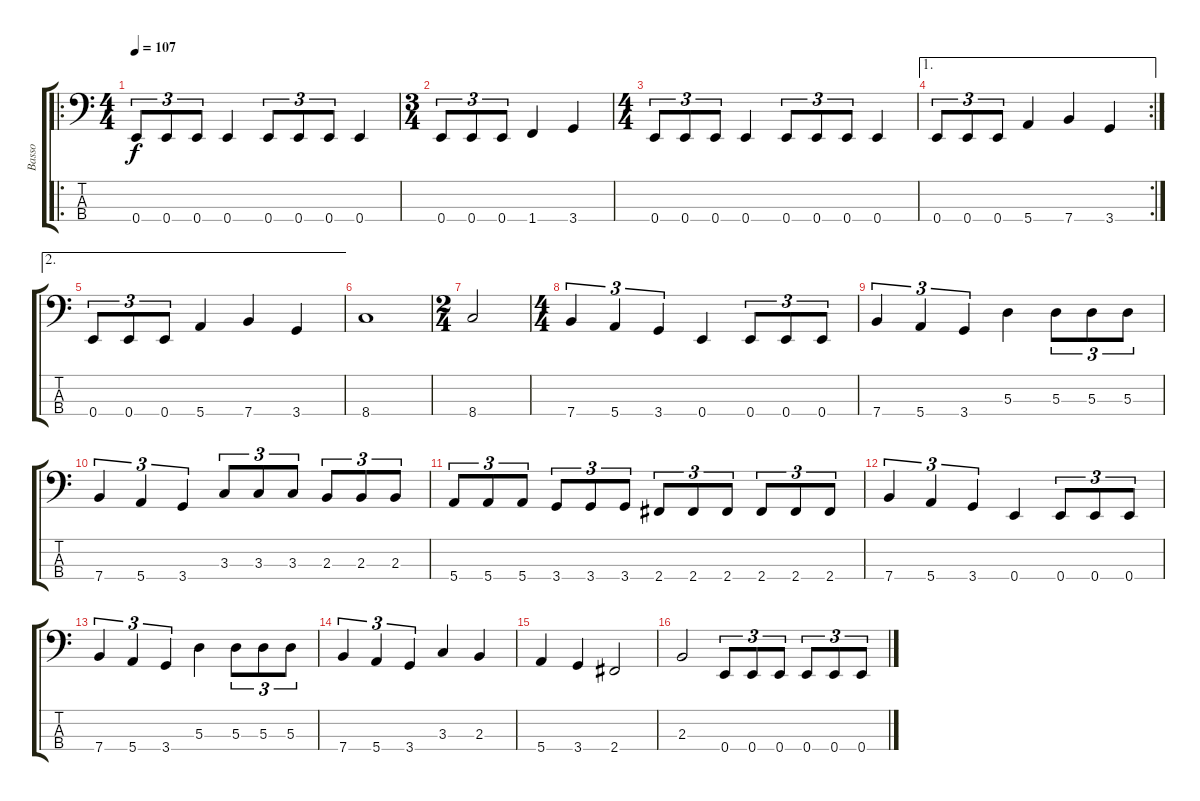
\track ("Basso" "Basso") {instrument electricbassfinger}
\staff {score tabs}
\tuning (G2 D2 A1 E1) {hide}
\ro
\ts (4 4)
\tempo 107
\clef f4
\ks c
0.4.8{tu (3 2) dy f instrument electricbassfinger} 0.4.8{tu (3 2)} 0.4.8{tu (3 2)} 0.4.4 0.4.8{tu (3 2)} 0.4.8{tu (3 2)} 0.4.8{tu (3 2)} 0.4.4 |
\ts (3 4)
0.4.8{tu (3 2)} 0.4.8{tu (3 2)} 0.4.8{tu (3 2)} 1.4.4 3.4.4 |
\ts (4 4)
0.4.8{tu (3 2)} 0.4.8{tu (3 2)} 0.4.8{tu (3 2)} 0.4.4 0.4.8{tu (3 2)} 0.4.8{tu (3 2)} 0.4.8{tu (3 2)} 0.4.4 |
\ae 1
\rc 2
0.4.8{tu (3 2)} 0.4.8{tu (3 2)} 0.4.8{tu (3 2)} 5.4.4 7.4.4 3.4.4 |
\ae 2
0.4.8{tu (3 2)} 0.4.8{tu (3 2)} 0.4.8{tu (3 2)} 5.4.4 7.4.4 3.4.4 |
8.4.1 |
\ts (2 4)
8.4.2 |
\ts (4 4)
7.4.4{tu (3 2)} 5.4.4{tu (3 2)} 3.4.4{tu (3 2)} 0.4.4 0.4.8{tu (3 2)} 0.4.8{tu (3 2)} 0.4.8{tu (3 2)} |
7.4.4{tu (3 2)} 5.4.4{tu (3 2)} 3.4.4{tu (3 2)} 5.3.4 5.3.8{tu (3 2)} 5.3.8{tu (3 2)} 5.3.8{tu (3 2)} |
7.4.4{tu (3 2)} 5.4.4{tu (3 2)} 3.4.4{tu (3 2)} 3.3.8{tu (3 2)} 3.3.8{tu (3 2)} 3.3.8{tu (3 2)} 2.3.8{tu (3 2)} 2.3.8{tu (3 2)} 2.3.8{tu (3 2)} |
5.4.8{tu (3 2)} 5.4.8{tu (3 2)} 5.4.8{tu (3 2)} 3.4.8{tu (3 2)} 3.4.8{tu (3 2)} 3.4.8{tu (3 2)} 2.4.8{tu (3 2)} 2.4.8{tu (3 2)} 2.4.8{tu (3 2)} 2.4.8{tu (3 2)} 2.4.8{tu (3 2)} 2.4.8{tu (3 2)} |
7.4.4{tu (3 2)} 5.4.4{tu (3 2)} 3.4.4{tu (3 2)} 0.4.4 0.4.8{tu (3 2)} 0.4.8{tu (3 2)} 0.4.8{tu (3 2)} |
7.4.4{tu (3 2)} 5.4.4{tu (3 2)} 3.4.4{tu (3 2)} 5.3.4 5.3.8{tu (3 2)} 5.3.8{tu (3 2)} 5.3.8{tu (3 2)} |
7.4.4{tu (3 2)} 5.4.4{tu (3 2)} 3.4.4{tu (3 2)} 3.3.4 2.3.4 |
5.4.4 3.4.4 2.4.2 |
2.3.2 0.4.8{tu (3 2)} 0.4.8{tu (3 2)} 0.4.8{tu (3 2)} 0.4.8{tu (3 2)} 0.4.8{tu (3 2)} 0.4.8{tu (3 2)}
